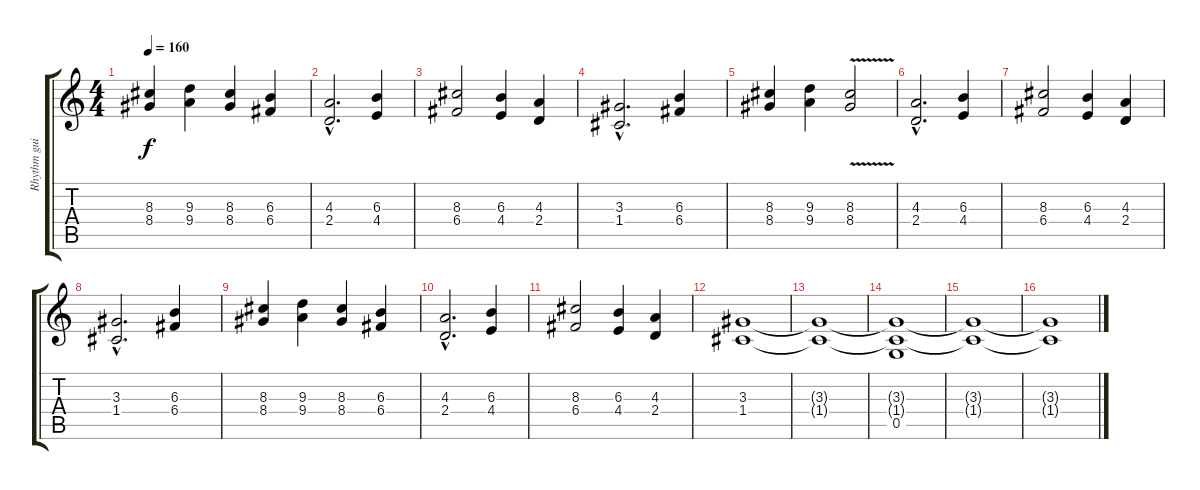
\track ("Rhythm guitar" "Rhythm gui") {instrument overdrivenguitar}
\staff {score tabs}
\tuning (D4 A3 F3 C3 G2 C2) {hide}
\ts (4 4)
\tempo 160
\clef g2
\ks c
(8.3 8.4).4{dy f} (9.3 9.4).4 (8.3 8.4).4 (6.3 6.4).4 |
(4.3{hac} 2.4{hac}).2{d} (6.3 4.4).4 |
(8.3 6.4).2 (6.3 4.4).4 (4.3 2.4).4 |
(3.3{hac} 1.4{hac}).2{d} (6.3 6.4).4 |
(8.3 8.4).4 (9.3 9.4).4 (8.3{v} 8.4).2 |
(4.3{hac} 2.4{hac}).2{d} (6.3 4.4).4 |
(8.3 6.4).2 (6.3 4.4).4 (4.3 2.4).4 |
(3.3{hac} 1.4{hac}).2{d} (6.3 6.4).4 |
(8.3 8.4).4 (9.3 9.4).4 (8.3 8.4).4 (6.3 6.4).4 |
(4.3{hac} 2.4{hac}).2{d} (6.3 4.4).4 |
(8.3 6.4).2 (6.3 4.4).4 (4.3 2.4).4 |
(3.3 1.4).1 |
(3.3{t} 1.4{t}).1 |
(3.3{t} 1.4{t} 0.5).1{volume 7} |
(3.3{t} 1.4{t}).1 |
(3.3{t} 1.4{t}).1
